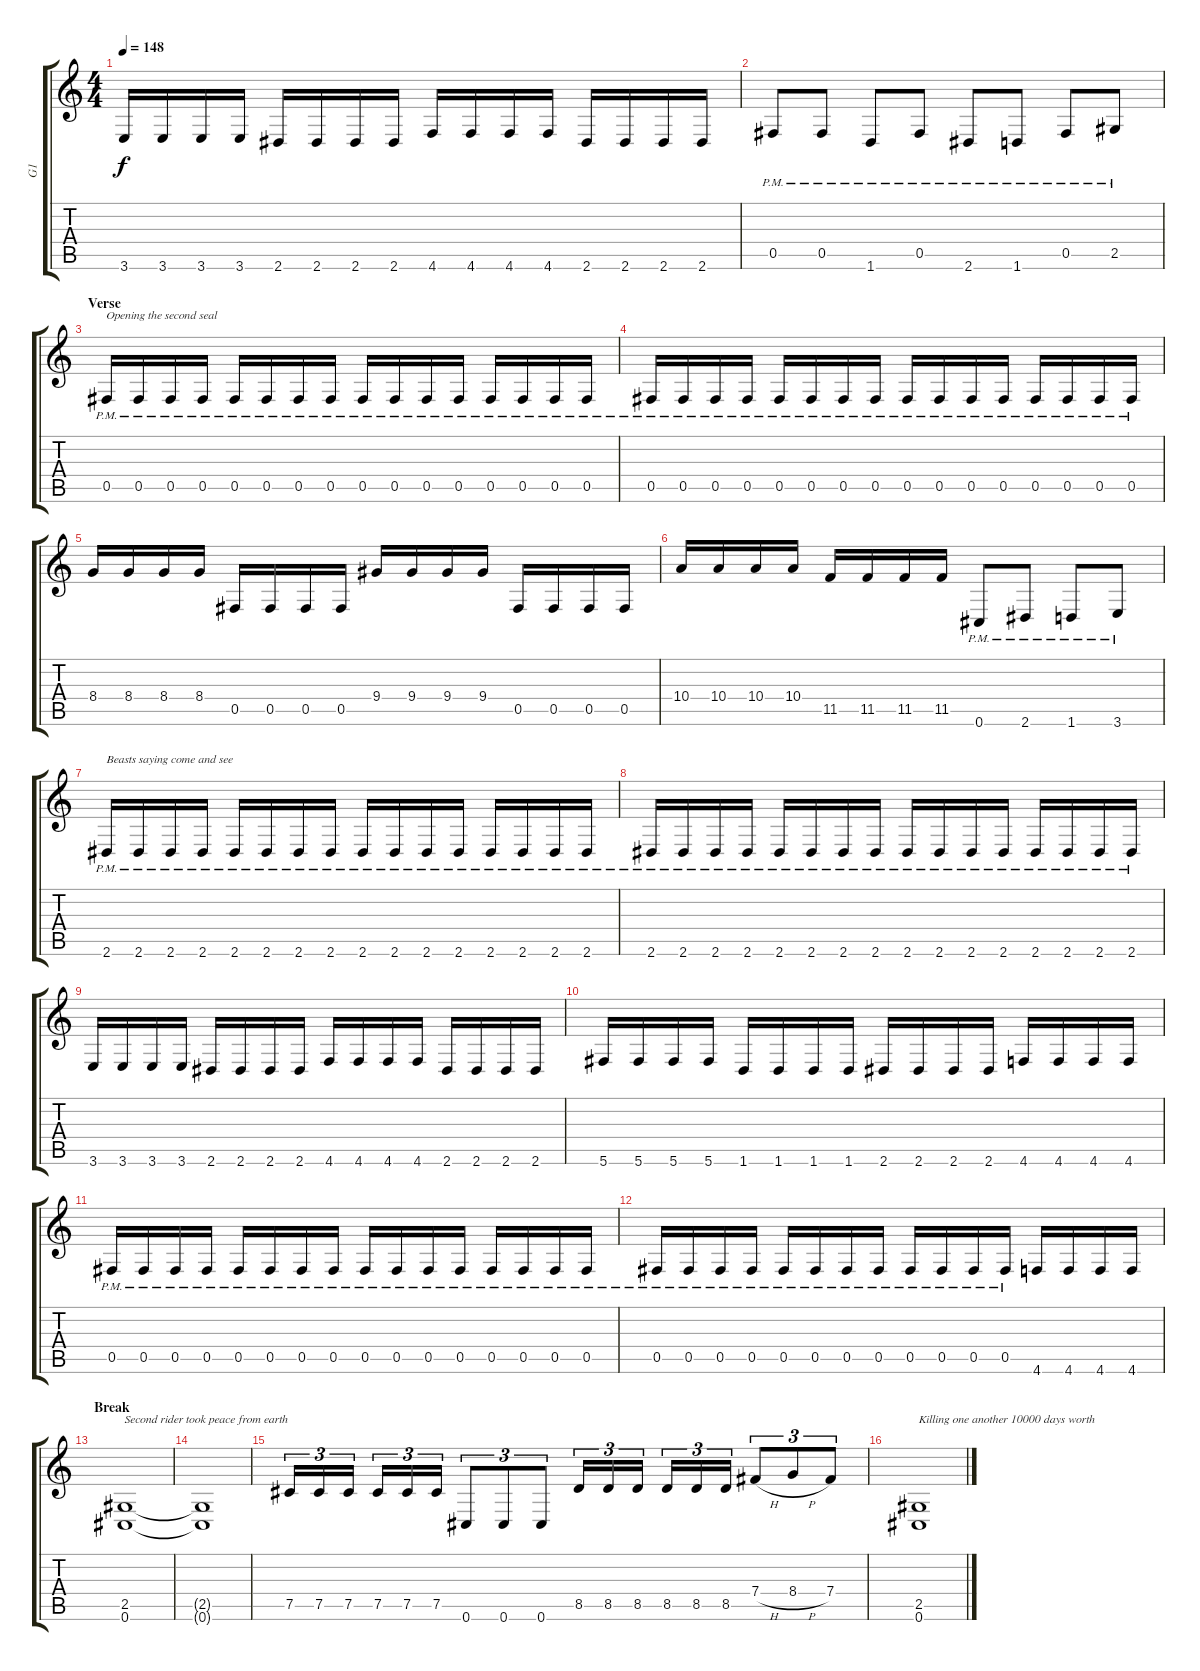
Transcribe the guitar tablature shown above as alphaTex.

\track ("G1" "G1") {instrument distortionguitar}
\staff {score tabs}
\tuning (Db4 Ab3 E3 B2 Gb2 Db2) {hide}
\ts (4 4)
\tempo 148
\clef g2
\ks c
3.6.16{dy f} 3.6.16 3.6.16 3.6.16 2.6.16 2.6.16 2.6.16 2.6.16 4.6.16 4.6.16 4.6.16 4.6.16 2.6.16 2.6.16 2.6.16 2.6.16 |
0.5{pm}.8 0.5{pm}.8 1.6{pm}.8 0.5{pm}.8 2.6{pm}.8 1.6{pm}.8 0.5{pm}.8 2.5{pm}.8 |
\section ("" "Verse")
0.5{pm}.16{txt "Opening the second seal"} 0.5{pm}.16 0.5{pm}.16 0.5{pm}.16 0.5{pm}.16 0.5{pm}.16 0.5{pm}.16 0.5{pm}.16 0.5{pm}.16 0.5{pm}.16 0.5{pm}.16 0.5{pm}.16 0.5{pm}.16 0.5{pm}.16 0.5{pm}.16 0.5{pm}.16 |
0.5{pm}.16 0.5{pm}.16 0.5{pm}.16 0.5{pm}.16 0.5{pm}.16 0.5{pm}.16 0.5{pm}.16 0.5{pm}.16 0.5{pm}.16 0.5{pm}.16 0.5{pm}.16 0.5{pm}.16 0.5{pm}.16 0.5{pm}.16 0.5{pm}.16 0.5{pm}.16 |
8.4.16 8.4.16 8.4.16 8.4.16 0.5.16 0.5.16 0.5.16 0.5.16 9.4.16 9.4.16 9.4.16 9.4.16 0.5.16 0.5.16 0.5.16 0.5.16 |
10.4.16 10.4.16 10.4.16 10.4.16 11.5.16 11.5.16 11.5.16 11.5.16 0.6{pm}.8 2.6{pm}.8 1.6{pm}.8 3.6{pm}.8 |
2.6{pm}.16{txt "Beasts saying come and see"} 2.6{pm}.16 2.6{pm}.16 2.6{pm}.16 2.6{pm}.16 2.6{pm}.16 2.6{pm}.16 2.6{pm}.16 2.6{pm}.16 2.6{pm}.16 2.6{pm}.16 2.6{pm}.16 2.6{pm}.16 2.6{pm}.16 2.6{pm}.16 2.6{pm}.16 |
2.6{pm}.16 2.6{pm}.16 2.6{pm}.16 2.6{pm}.16 2.6{pm}.16 2.6{pm}.16 2.6{pm}.16 2.6{pm}.16 2.6{pm}.16 2.6{pm}.16 2.6{pm}.16 2.6{pm}.16 2.6{pm}.16 2.6{pm}.16 2.6{pm}.16 2.6{pm}.16 |
3.6.16 3.6.16 3.6.16 3.6.16 2.6.16 2.6.16 2.6.16 2.6.16 4.6.16 4.6.16 4.6.16 4.6.16 2.6.16 2.6.16 2.6.16 2.6.16 |
5.6.16 5.6.16 5.6.16 5.6.16 1.6.16 1.6.16 1.6.16 1.6.16 2.6.16 2.6.16 2.6.16 2.6.16 4.6.16 4.6.16 4.6.16 4.6.16 |
0.5{pm}.16 0.5{pm}.16 0.5{pm}.16 0.5{pm}.16 0.5{pm}.16 0.5{pm}.16 0.5{pm}.16 0.5{pm}.16 0.5{pm}.16 0.5{pm}.16 0.5{pm}.16 0.5{pm}.16 0.5{pm}.16 0.5{pm}.16 0.5{pm}.16 0.5{pm}.16 |
0.5{pm}.16 0.5{pm}.16 0.5{pm}.16 0.5{pm}.16 0.5{pm}.16 0.5{pm}.16 0.5{pm}.16 0.5{pm}.16 0.5{pm}.16 0.5{pm}.16 0.5{pm}.16 0.5{pm}.16 4.6.16 4.6.16 4.6.16 4.6.16 |
\section ("" "Break")
(2.5 0.6).1{txt "Second rider took peace from earth"} |
(2.5{t} 0.6{t}).1 |
7.5.16{tu (3 2)} 7.5.16{tu (3 2)} 7.5.16{tu (3 2)} 7.5.16{tu (3 2)} 7.5.16{tu (3 2)} 7.5.16{tu (3 2)} 0.6.8{tu (3 2)} 0.6.8{tu (3 2)} 0.6.8{tu (3 2)} 8.5.16{tu (3 2)} 8.5.16{tu (3 2)} 8.5.16{tu (3 2)} 8.5.16{tu (3 2)} 8.5.16{tu (3 2)} 8.5.16{tu (3 2)} 7.4{h}.8{tu (3 2)} 8.4{h}.8{tu (3 2)} 7.4.8{tu (3 2)} |
(2.5 0.6).1{txt "Killing one another 10000 days worth"}
